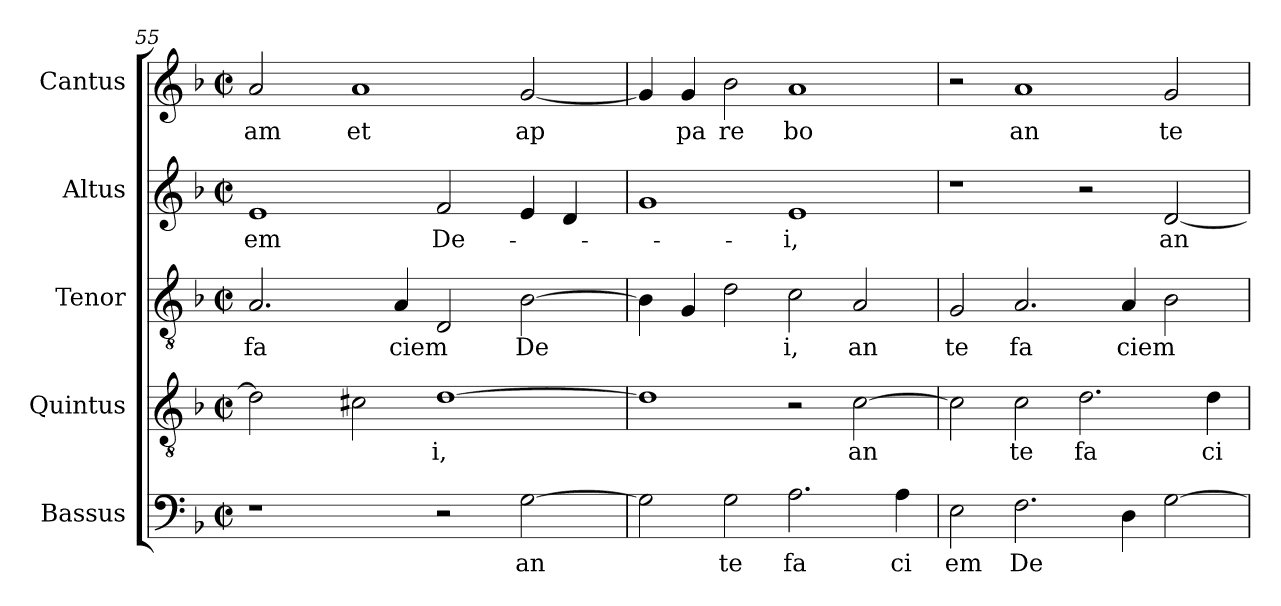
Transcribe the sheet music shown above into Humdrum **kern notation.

**kern	**text	**kern	**text	**kern	**text	**kern	**text	**kern	**text
*part5	*part5	*part4	*part4	*part3	*part3	*part2	*part2	*part1	*part1
*staff5	*staff5	*staff4	*staff4	*staff3	*staff3	*staff2	*staff2	*staff1	*staff1
*I"Bassus	*	*I"Quintus	*	*I"Tenor	*	*I"Altus	*	*I"Cantus	*
!!LO:PB:g=z
*clefF4	*	*clefGv2	*	*clefGv2	*	*clefG2	*	*clefG2	*
*k[b-]	*	*k[b-]	*	*k[b-]	*	*k[b-]	*	*k[b-]	*
*F:	*	*F:	*	*F:	*	*F:	*	*F:	*
*M2/2	*	*M2/2	*	*M2/2	*	*M2/2	*	*M2/2	*
*met(c|)	*	*met(c|)	*	*met(c|)	*	*met(c|)	*	*met(c|)	*
=55	=55	=55	=55	=55	=55	=55	=55	=55	=55
!	!	!	!	!	!LO:LY:b:cj	!	!LO:LY:b:cj	!	!LO:LY:b:cj
*	*	*^	*	*	*	*	*	*	*
1r	.	2d\]	4ryy	.	2.A/	fa	1e	-em	2a/	am
.	.	.	16ryy	.	.	.	.	.	.	.
.	.	.	64ryy	.	.	.	.	.	.	.
.	.	.	1ryy	.	.	.	.	.	.	.
!	!	!	!	!	!	!	!	!	!	!LO:LY:b:cj
.	.	2c#X\	.	.	.	.	.	.	1a	et
!	!	!	!	!	!	!LO:LY:b	!	!	!	!
.	.	.	.	.	4A/	ciem	.	.	.	.
!	!	!	!	!LO:LY:b:rj	!	!	!	!LO:LY:b	!	!
2r	.	[>1d	.	-i,	2D/	.	2f/	De-	.	.
.	.	.	2ryy	.	.	.	.	.	.	.
!	!LO:LY:b:cj	!	!	!	!	!LO:LY:b	!	!	!	!LO:LY:b:cj
[>2G\	an	.	.	.	[>2B-\	De	4e/	.	[<2g/	ap
.	.	.	.	.	.	.	4d/	.	.	.
.	.	.	8ryy	.	.	.	.	.	.	.
.	.	.	32.ryy	.	.	.	.	.	.	.
*	*	*v	*v	*	*	*	*	*	*	*
=56	=56	=56	=56	=56	=56	=56	=56	=56	=56
2G\]	.	1d]	.	4B-\]	.	1g	.	4g/]	.
!	!	!	!	!	!	!	!	!	!LO:LY:b:cj
.	.	.	.	4G/	.	.	.	4g/	pa
!	!LO:LY:b:cj	!	!	!	!	!	!	!	!LO:LY:b:cj
2G\	te	.	.	2d\	.	.	.	2b-\	re
!	!LO:LY:b:cj	!	!	!	!LO:LY:b:cj	!	!LO:LY:b:cj	!	!LO:LY:b:cj
2.A\	fa	2r	.	2c\	i,	1e	-i,	1a	bo
!	!	!	!LO:LY:b:cj	!	!LO:LY:b:cj	!	!	!	!
.	.	[>2c\	an	2A/	an	.	.	.	.
!	!LO:LY:b:cj	!	!	!	!	!	!	!	!
4A\	ci	.	.	.	.	.	.	.	.
=57	=57	=57	=57	=57	=57	=57	=57	=57	=57
!	!LO:LY:b:cj	!	!	!	!LO:LY:b:cj	!	!	!	!
2E\	em	2c\]	.	2G/	te	1r	.	2r	.
!	!LO:LY:b	!	!LO:LY:b:cj	!	!LO:LY:b:cj	!	!	!	!LO:LY:b:cj
2.F\	De	2c\	te	2.A/	fa	.	.	1a	an
!	!	!	!LO:LY:b:cj	!	!	!	!	!	!
.	.	2.d\	fa	.	.	2r	.	.	.
!	!	!	!	!	!LO:LY:b	!	!	!	!
4D\	.	.	.	4A/	ciem	.	.	.	.
!	!	!	!	!	!	!	!LO:LY:b:cj	!	!LO:LY:b:cj
[>2G\	.	.	.	2B-\	.	[<2d/	an-	2g/	te
!	!	!	!LO:LY:b:cj	!	!	!	!	!	!
.	.	4d\	ci	.	.	.	.	.	.
=	=	=	=	=	=	=	=	=	=
*-	*-	*-	*-	*-	*-	*-	*-	*-	*-
